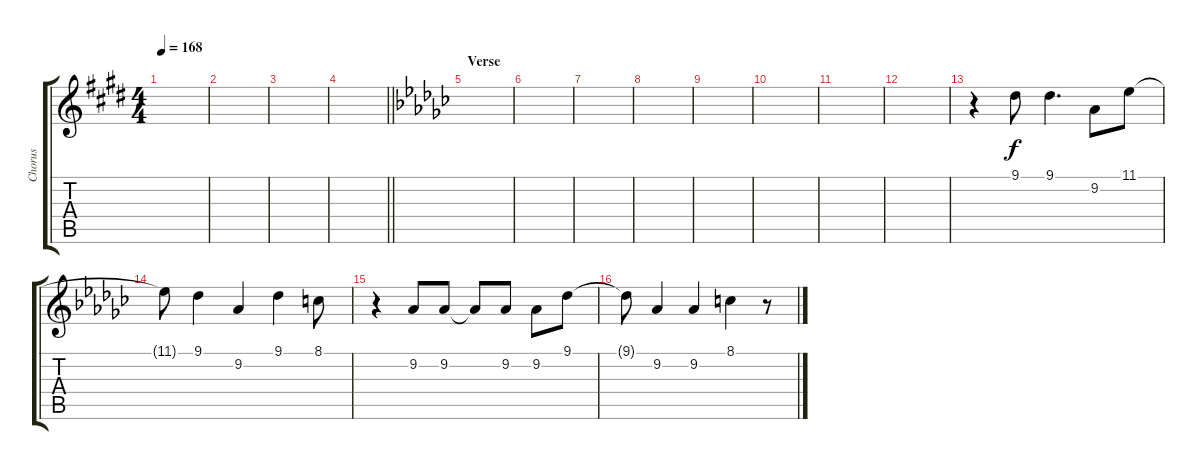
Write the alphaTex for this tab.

\track ("Chorus" "Chorus") {mute instrument tenorsax}
\staff {score tabs}
\tuning (E4 B3 G3 D3 A2 E2) {hide}
\ts (4 4)
\tempo 168
\clef g2
\ks e
|
|
|
\barLineRight lightlight
|
\section ("" "Verse")
\ks gb
|
|
|
|
|
|
|
|
r.4 9.1.8 9.1.4{d} 9.2.8 11.1.8 |
11.1{t}.8 9.1.4 9.2.4 9.1.4 8.1.8 |
r.4 9.2.8 9.2.8 9.2{t}.8 9.2.8 9.2.8 9.1.8 |
9.1{t}.8 9.2.4 9.2.4 8.1.4 r.8
